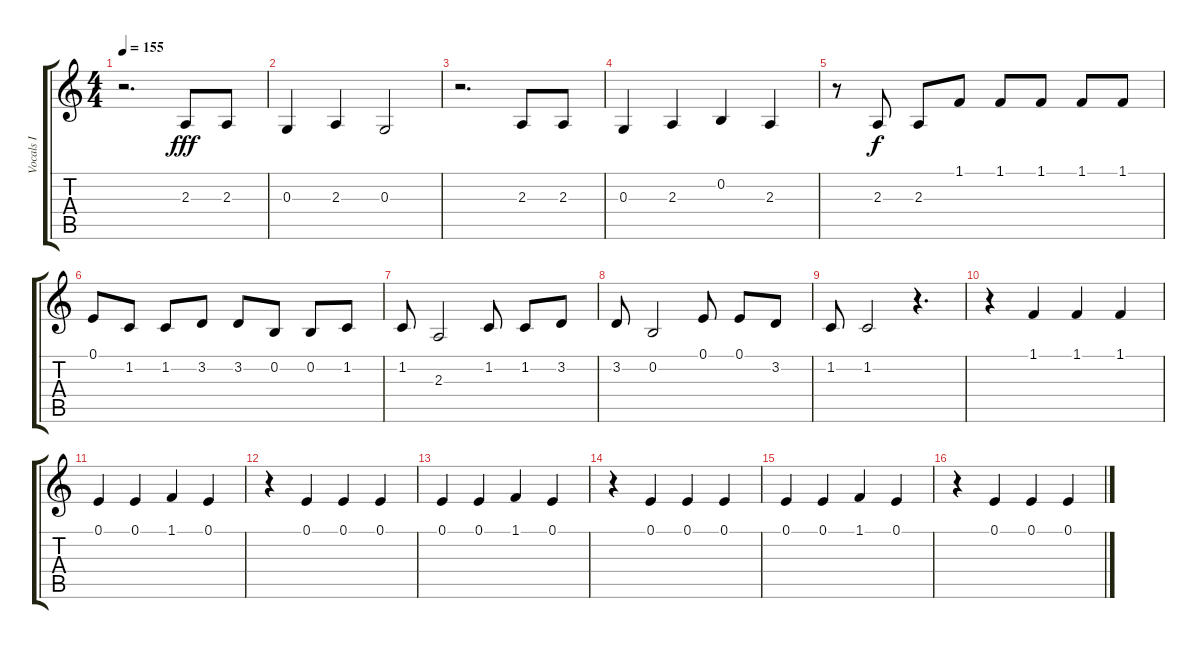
\track ("Vocals I" "Vocals I") {instrument englishhorn}
\staff {score tabs}
\tuning (E4 B3 G3 D3 A2 E2) {hide}
\ts (4 4)
\tempo 155
\clef g2
\ks c
r.2{d dy fff} 2.3.8 2.3.8 |
0.3.4 2.3.4 0.3.2 |
r.2{d} 2.3.8 2.3.8 |
0.3.4 2.3.4 0.2.4 2.3.4 |
r.8 2.3.8{dy f} 2.3.8 1.1.8 1.1.8 1.1.8 1.1.8 1.1.8 |
0.1.8 1.2.8 1.2.8 3.2.8 3.2.8 0.2.8 0.2.8 1.2.8 |
1.2.8 2.3.2 1.2.8 1.2.8 3.2.8 |
3.2.8 0.2.2 0.1.8 0.1.8 3.2.8 |
1.2.8 1.2.2 r.4{d} |
r.4 1.1.4 1.1.4 1.1.4 |
0.1.4 0.1.4 1.1.4 0.1.4 |
r.4 0.1.4 0.1.4 0.1.4 |
0.1.4 0.1.4 1.1.4 0.1.4 |
r.4 0.1.4 0.1.4 0.1.4 |
0.1.4 0.1.4 1.1.4 0.1.4 |
r.4 0.1.4 0.1.4 0.1.4
